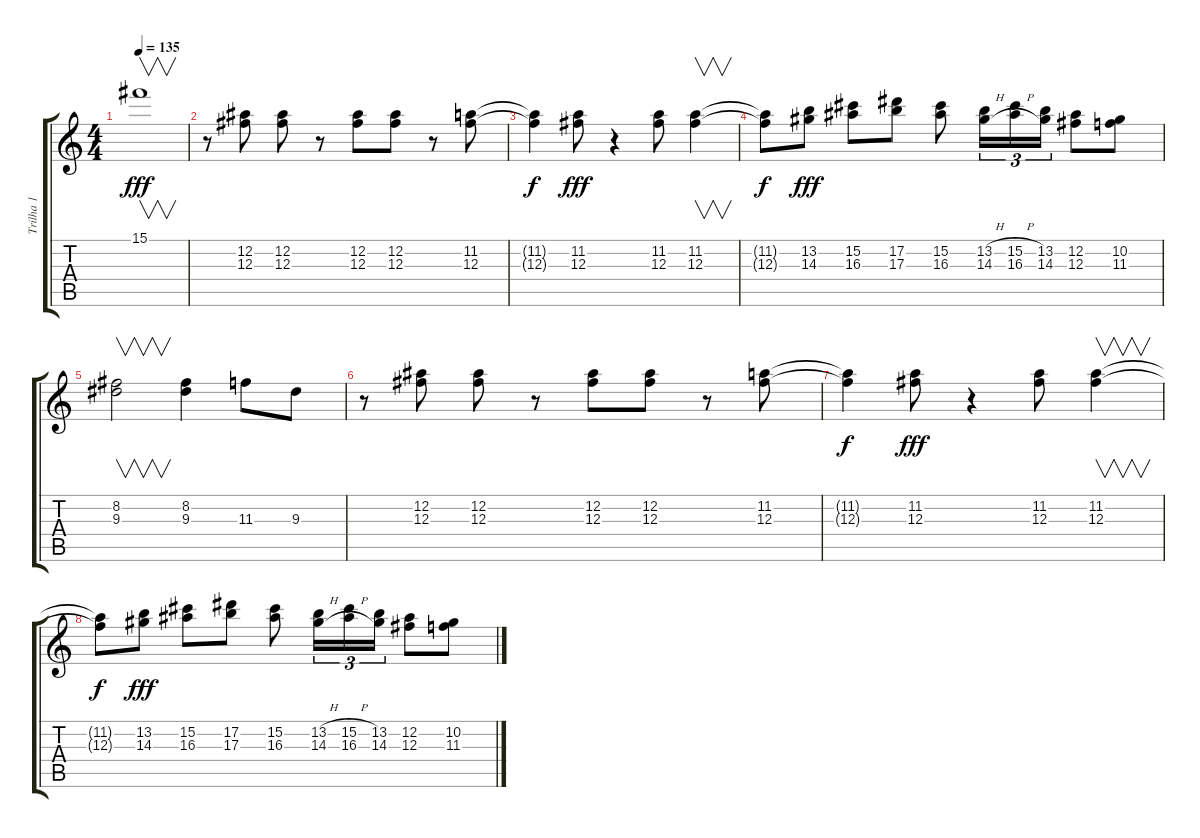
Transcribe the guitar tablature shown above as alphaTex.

\track ("Trilha 1" "Trilha 1") {instrument overdrivenguitar}
\staff {score tabs}
\tuning (Eb4 Bb3 Gb3 Db3 Ab2 Eb2) {hide}
\ts (4 4)
\tempo 135
\clef g2
\ks c
15.1.1{v dy fff} |
r.8 (12.2 12.3).8 (12.2 12.3).8 r.8 (12.2 12.3).8 (12.2 12.3).8 r.8 (11.2 12.3).8 |
(11.2{t} 12.3{t}).4{dy f} (11.2 12.3).8{dy fff} r.4 (11.2 12.3).8 (11.2 12.3).4{v} |
(11.2{t} 12.3{t}).8{dy f} (13.2 14.3).8{dy fff} (15.2 16.3).8 (17.2 17.3).8 (15.2 16.3).8 (13.2{h} 14.3{h}).16{tu (3 2)} (15.2{h} 16.3{h}).16{tu (3 2)} (13.2 14.3).16{tu (3 2)} (12.2 12.3).8 (10.2 11.3).8 |
(8.2 9.3).2{v} (8.2 9.3).4 11.3.8 9.3.8 |
r.8 (12.2 12.3).8 (12.2 12.3).8 r.8 (12.2 12.3).8 (12.2 12.3).8 r.8 (11.2 12.3).8 |
(11.2{t} 12.3{t}).4{dy f} (11.2 12.3).8{dy fff} r.4 (11.2 12.3).8 (11.2 12.3).4{v} |
(11.2{t} 12.3{t}).8{dy f} (13.2 14.3).8{dy fff} (15.2 16.3).8 (17.2 17.3).8 (15.2 16.3).8 (13.2{h} 14.3{h}).16{tu (3 2)} (15.2{h} 16.3{h}).16{tu (3 2)} (13.2 14.3).16{tu (3 2)} (12.2 12.3).8 (10.2 11.3).8
